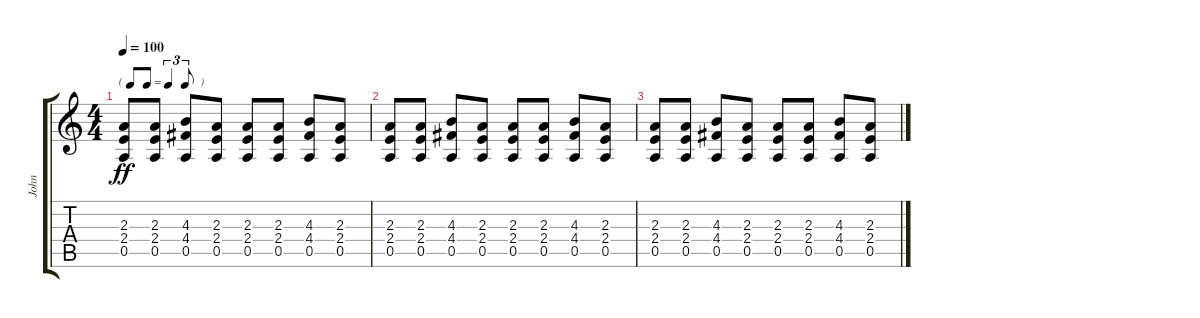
\track ("John" "John") {instrument acousticguitarnylon}
\staff {score tabs}
\tuning (E4 B3 G3 D3 A2 E2) {hide}
\ts (4 4)
\tf triplet8th
\tempo 100
\clef g2
\ks c
(2.3 2.4 0.5).8{dy ff} (2.3 2.4 0.5).8 (4.3 4.4 0.5).8 (2.3 2.4 0.5).8 (2.3 2.4 0.5).8 (2.3 2.4 0.5).8 (4.3 4.4 0.5).8 (2.3 2.4 0.5).8 |
(2.3 2.4 0.5).8 (2.3 2.4 0.5).8 (4.3 4.4 0.5).8 (2.3 2.4 0.5).8 (2.3 2.4 0.5).8 (2.3 2.4 0.5).8 (4.3 4.4 0.5).8 (2.3 2.4 0.5).8 |
(2.3 2.4 0.5).8 (2.3 2.4 0.5).8 (4.3 4.4 0.5).8 (2.3 2.4 0.5).8 (2.3 2.4 0.5).8 (2.3 2.4 0.5).8 (4.3 4.4 0.5).8 (2.3 2.4 0.5).8
